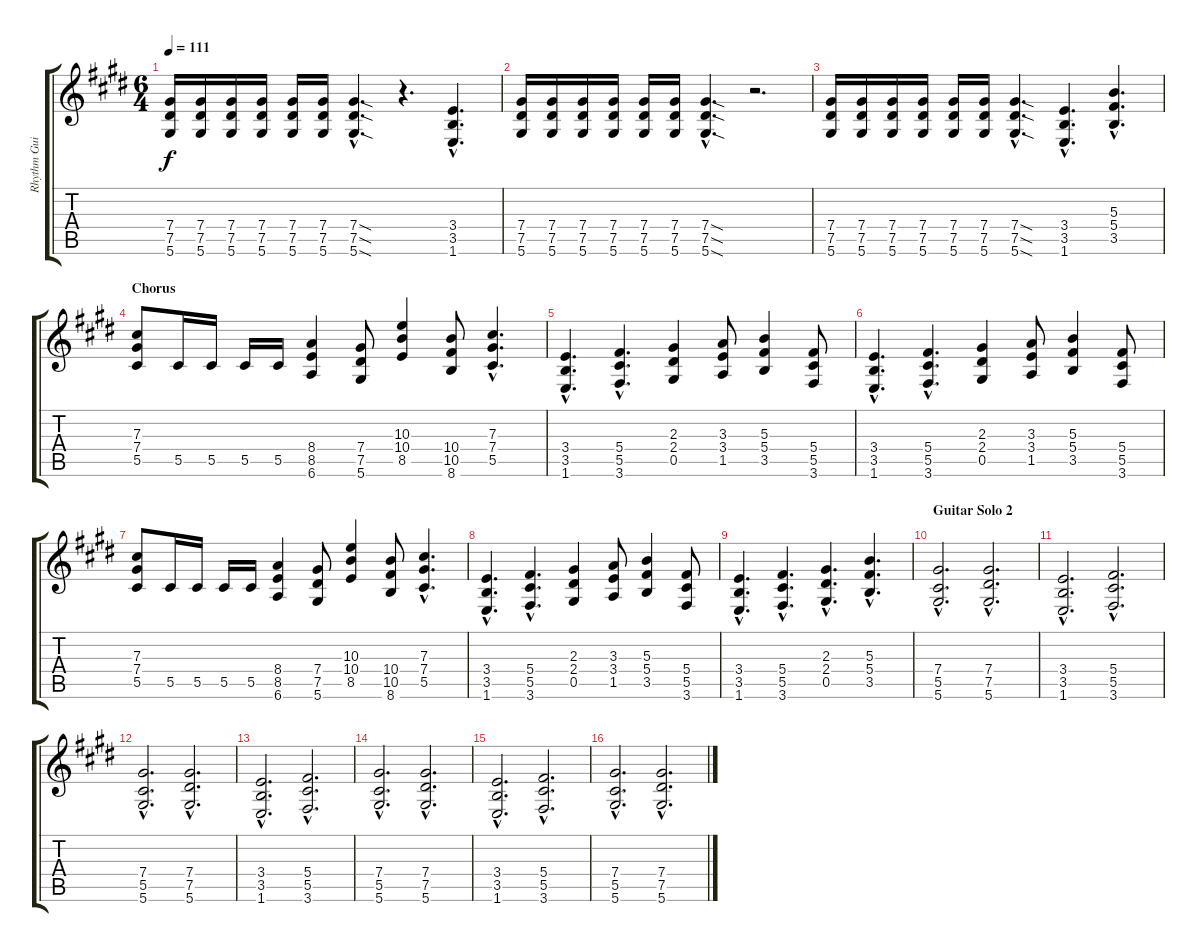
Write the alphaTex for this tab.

\track ("Rhythm Guitar 1" "Rhythm Gui") {instrument distortionguitar}
\staff {score tabs}
\tuning (Eb4 Bb3 Gb3 Db3 Ab2 Eb2) {hide}
\ts (6 4)
\tempo 111
\clef g2
\ks c#minor
(7.4 7.5 5.6).16{dy f} (7.4 7.5 5.6).16 (7.4 7.5 5.6).16 (7.4 7.5 5.6).16 (7.4 7.5 5.6).16 (7.4 7.5 5.6).16 (7.4{sod hac} 7.5{sod hac} 5.6{sod hac}).4{d} r.4{d} (3.4{hac} 3.5{hac} 1.6{hac}).4{d} |
(7.4 7.5 5.6).16 (7.4 7.5 5.6).16 (7.4 7.5 5.6).16 (7.4 7.5 5.6).16 (7.4 7.5 5.6).16 (7.4 7.5 5.6).16 (7.4{sod hac} 7.5{sod hac} 5.6{sod hac}).4{d} r.2{d} |
(7.4 7.5 5.6).16 (7.4 7.5 5.6).16 (7.4 7.5 5.6).16 (7.4 7.5 5.6).16 (7.4 7.5 5.6).16 (7.4 7.5 5.6).16 (7.4{sod hac} 7.5{sod hac} 5.6{sod hac}).4{d} (3.4{hac} 3.5{hac} 1.6{hac}).4{d} (5.3{hac} 5.4{hac} 3.5{hac}).4{d} |
\section ("" "Chorus")
(7.3 7.4 5.5).8 5.5.16 5.5.16 5.5.16 5.5.16 (8.4 8.5 6.6).4 (7.4 7.5 5.6).8 (10.3 10.4 8.5).4 (10.4 10.5 8.6).8 (7.3{hac} 7.4{hac} 5.5{hac}).4{d} |
(3.4{hac} 3.5{hac} 1.6{hac}).4{d} (5.4{hac} 5.5{hac} 3.6{hac}).4{d} (2.3 2.4 0.5).4 (3.3 3.4 1.5).8 (5.3 5.4 3.5).4 (5.4 5.5 3.6).8 |
(3.4{hac} 3.5{hac} 1.6{hac}).4{d} (5.4{hac} 5.5{hac} 3.6{hac}).4{d} (2.3 2.4 0.5).4 (3.3 3.4 1.5).8 (5.3 5.4 3.5).4 (5.4 5.5 3.6).8 |
(7.3 7.4 5.5).8 5.5.16 5.5.16 5.5.16 5.5.16 (8.4 8.5 6.6).4 (7.4 7.5 5.6).8 (10.3 10.4 8.5).4 (10.4 10.5 8.6).8 (7.3{hac} 7.4{hac} 5.5{hac}).4{d} |
(3.4{hac} 3.5{hac} 1.6{hac}).4{d} (5.4{hac} 5.5{hac} 3.6{hac}).4{d} (2.3 2.4 0.5).4 (3.3 3.4 1.5).8 (5.3 5.4 3.5).4 (5.4 5.5 3.6).8 |
(3.4{hac} 3.5{hac} 1.6{hac}).4{d} (5.4{hac} 5.5{hac} 3.6{hac}).4{d} (2.3{hac} 2.4{hac} 0.5{hac}).4{d} (5.3{hac} 5.4{hac} 3.5{hac}).4{d} |
\section ("" "Guitar Solo 2")
(7.4{hac} 5.5{hac} 5.6{hac}).2{d} (7.4{hac} 7.5{hac} 5.6{hac}).2{d} |
(3.4{hac} 3.5{hac} 1.6{hac}).2{d} (5.4{hac} 5.5{hac} 3.6{hac}).2{d} |
(7.4{hac} 5.5{hac} 5.6{hac}).2{d} (7.4{hac} 7.5{hac} 5.6{hac}).2{d} |
(3.4{hac} 3.5{hac} 1.6{hac}).2{d} (5.4{hac} 5.5{hac} 3.6{hac}).2{d} |
(7.4{hac} 5.5{hac} 5.6{hac}).2{d} (7.4{hac} 7.5{hac} 5.6{hac}).2{d} |
(3.4{hac} 3.5{hac} 1.6{hac}).2{d} (5.4{hac} 5.5{hac} 3.6{hac}).2{d} |
(7.4{hac} 5.5{hac} 5.6{hac}).2{d} (7.4{hac} 7.5{hac} 5.6{hac}).2{d}
